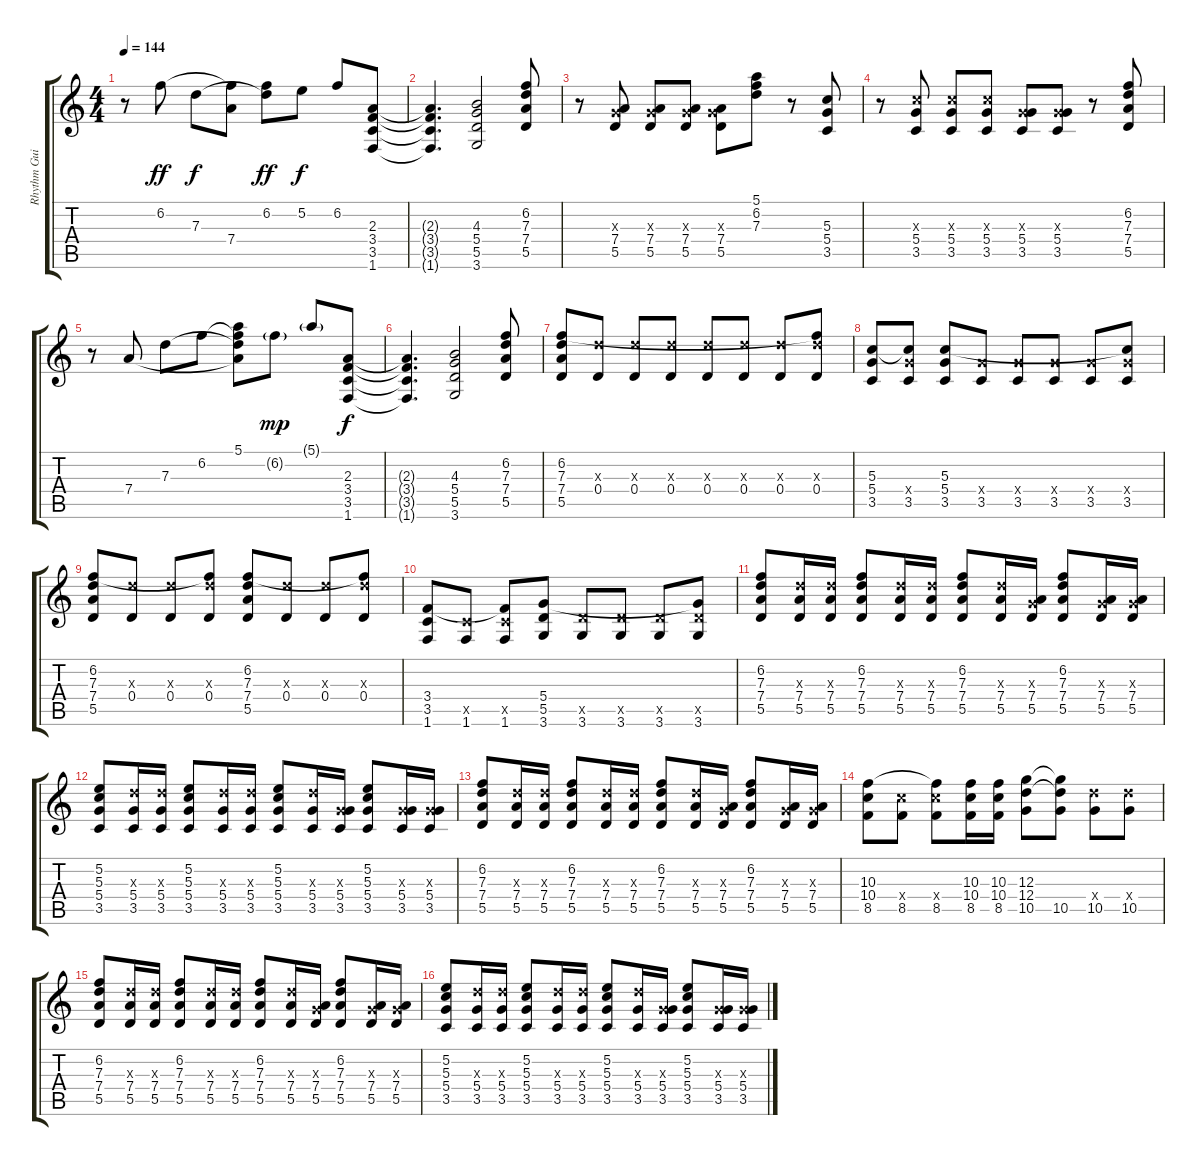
\track ("Rhythm Guitar 1" "Rhythm Gui") {instrument distortionguitar}
\staff {score tabs}
\tuning (E4 B3 G3 D3 A2 E2) {hide}
\ts (4 4)
\tempo 144
\clef g2
\ks c
r.8{dy f} 6.2.8{dy ff} 7.3.8{dy f} (6.2{t} 7.4).8 (6.2 7.3{t}).8{dy ff} 5.2.8{dy f} 6.2.8 (2.3 3.4 3.5 1.6).8 |
(2.3{t} 3.4{t} 3.5{t} 1.6{t}).4{d} (4.3 5.4 5.5 3.6).2 (6.2 7.3 7.4 5.5).8 |
r.8 (0.3{x} 7.4 5.5).8 (0.3{x} 7.4 5.5).8 (0.3{x} 7.4 5.5).8 (0.3{x} 7.4 5.5).8 (5.1 6.2 7.3).8 r.8 (5.3 5.4 3.5).8 |
r.8 (5.3{x} 5.4 3.5).8 (5.3{x} 5.4 3.5).8 (5.3{x} 5.4 3.5).8 (0.3{x} 5.4 3.5).8 (0.3{x} 5.4 3.5).8 r.8 (6.2 7.3 7.4 5.5).8 |
r.8 7.4.8 7.3.8 6.2.8 (5.1 6.2{t} 7.3{t} 7.4{t}).8 6.2{g}.8{dy mp} 5.1{g}.8 (2.3 3.4 3.5 1.6).8{dy f} |
(2.3{t} 3.4{t} 3.5{t} 1.6{t}).4{d} (4.3 5.4 5.5 3.6).2 (6.2 7.3 7.4 5.5).8 |
(6.2 7.3 7.4 5.5).8 (7.3{x} 0.4).8 (7.3{x} 0.4).8 (7.3{x} 0.4).8 (7.3{x} 0.4).8 (7.3{x} 0.4).8 (7.3{x} 0.4).8 (6.2{t} 7.3{x} 0.4).8 |
(5.3 5.4 3.5).8 (5.3{t} 5.4{x} 3.5).8 (5.3 5.4 3.5).8 (5.4{x} 3.5).8 (5.4{x} 3.5).8 (5.4{x} 3.5).8 (5.4{x} 3.5).8 (5.3{t} 5.4{x} 3.5).8 |
(6.2 7.3 7.4 5.5).8 (7.3{x} 0.4).8 (7.3{x} 0.4).8 (6.2{t} 7.3{x} 0.4).8 (6.2 7.3 7.4 5.5).8 (7.3{x} 0.4).8 (7.3{x} 0.4).8 (6.2{t} 7.3{x} 0.4).8 |
(3.4 3.5 1.6).8 (3.5{x} 1.6).8 (3.4{t} 3.5{x} 1.6).8 (5.4 5.5 3.6).8 (5.5{x} 3.6).8 (5.5{x} 3.6).8 (5.5{x} 3.6).8 (5.4{t} 5.5{x} 3.6).8 |
(6.2 7.3 7.4 5.5).8 (7.3{x} 7.4 5.5).16 (7.3{x} 7.4 5.5).16 (6.2 7.3 7.4 5.5).8 (7.3{x} 7.4 5.5).16 (7.3{x} 7.4 5.5).16 (6.2 7.3 7.4 5.5).8 (7.3{x} 7.4 5.5).16 (0.3{x} 7.4 5.5).16 (6.2 7.3 7.4 5.5).8 (0.3{x} 7.4 5.5).16 (0.3{x} 7.4 5.5).16 |
(5.2 5.3 5.4 3.5).8 (7.3{x} 5.4 3.5).16 (7.3{x} 5.4 3.5).16 (5.2 5.3 5.4 3.5).8 (7.3{x} 5.4 3.5).16 (7.3{x} 5.4 3.5).16 (5.2 5.3 5.4 3.5).8 (7.3{x} 5.4 3.5).16 (0.3{x} 5.4 3.5).16 (5.2 5.3 5.4 3.5).8 (0.3{x} 5.4 3.5).16 (0.3{x} 5.4 3.5).16 |
(6.2 7.3 7.4 5.5).8 (7.3{x} 7.4 5.5).16 (7.3{x} 7.4 5.5).16 (6.2 7.3 7.4 5.5).8 (7.3{x} 7.4 5.5).16 (7.3{x} 7.4 5.5).16 (6.2 7.3 7.4 5.5).8 (7.3{x} 7.4 5.5).16 (0.3{x} 7.4 5.5).16 (6.2 7.3 7.4 5.5).8 (0.3{x} 7.4 5.5).16 (0.3{x} 7.4 5.5).16 |
(10.3 10.4 8.5).8 (10.4{x} 8.5).8 (10.3{t} 10.4{x} 8.5).8 (10.3 10.4 8.5).16 (10.3 10.4 8.5).16 (12.3 12.4 10.5).8 (12.3{t} 12.4{t} 10.5).8 (12.4{x} 10.5).8 (12.4{x} 10.5).8 |
(6.2 7.3 7.4 5.5).8 (7.3{x} 7.4 5.5).16 (7.3{x} 7.4 5.5).16 (6.2 7.3 7.4 5.5).8 (7.3{x} 7.4 5.5).16 (7.3{x} 7.4 5.5).16 (6.2 7.3 7.4 5.5).8 (7.3{x} 7.4 5.5).16 (0.3{x} 7.4 5.5).16 (6.2 7.3 7.4 5.5).8 (0.3{x} 7.4 5.5).16 (0.3{x} 7.4 5.5).16 |
(5.2 5.3 5.4 3.5).8 (7.3{x} 5.4 3.5).16 (7.3{x} 5.4 3.5).16 (5.2 5.3 5.4 3.5).8 (7.3{x} 5.4 3.5).16 (7.3{x} 5.4 3.5).16 (5.2 5.3 5.4 3.5).8 (7.3{x} 5.4 3.5).16 (0.3{x} 5.4 3.5).16 (5.2 5.3 5.4 3.5).8 (0.3{x} 5.4 3.5).16 (0.3{x} 5.4 3.5).16
